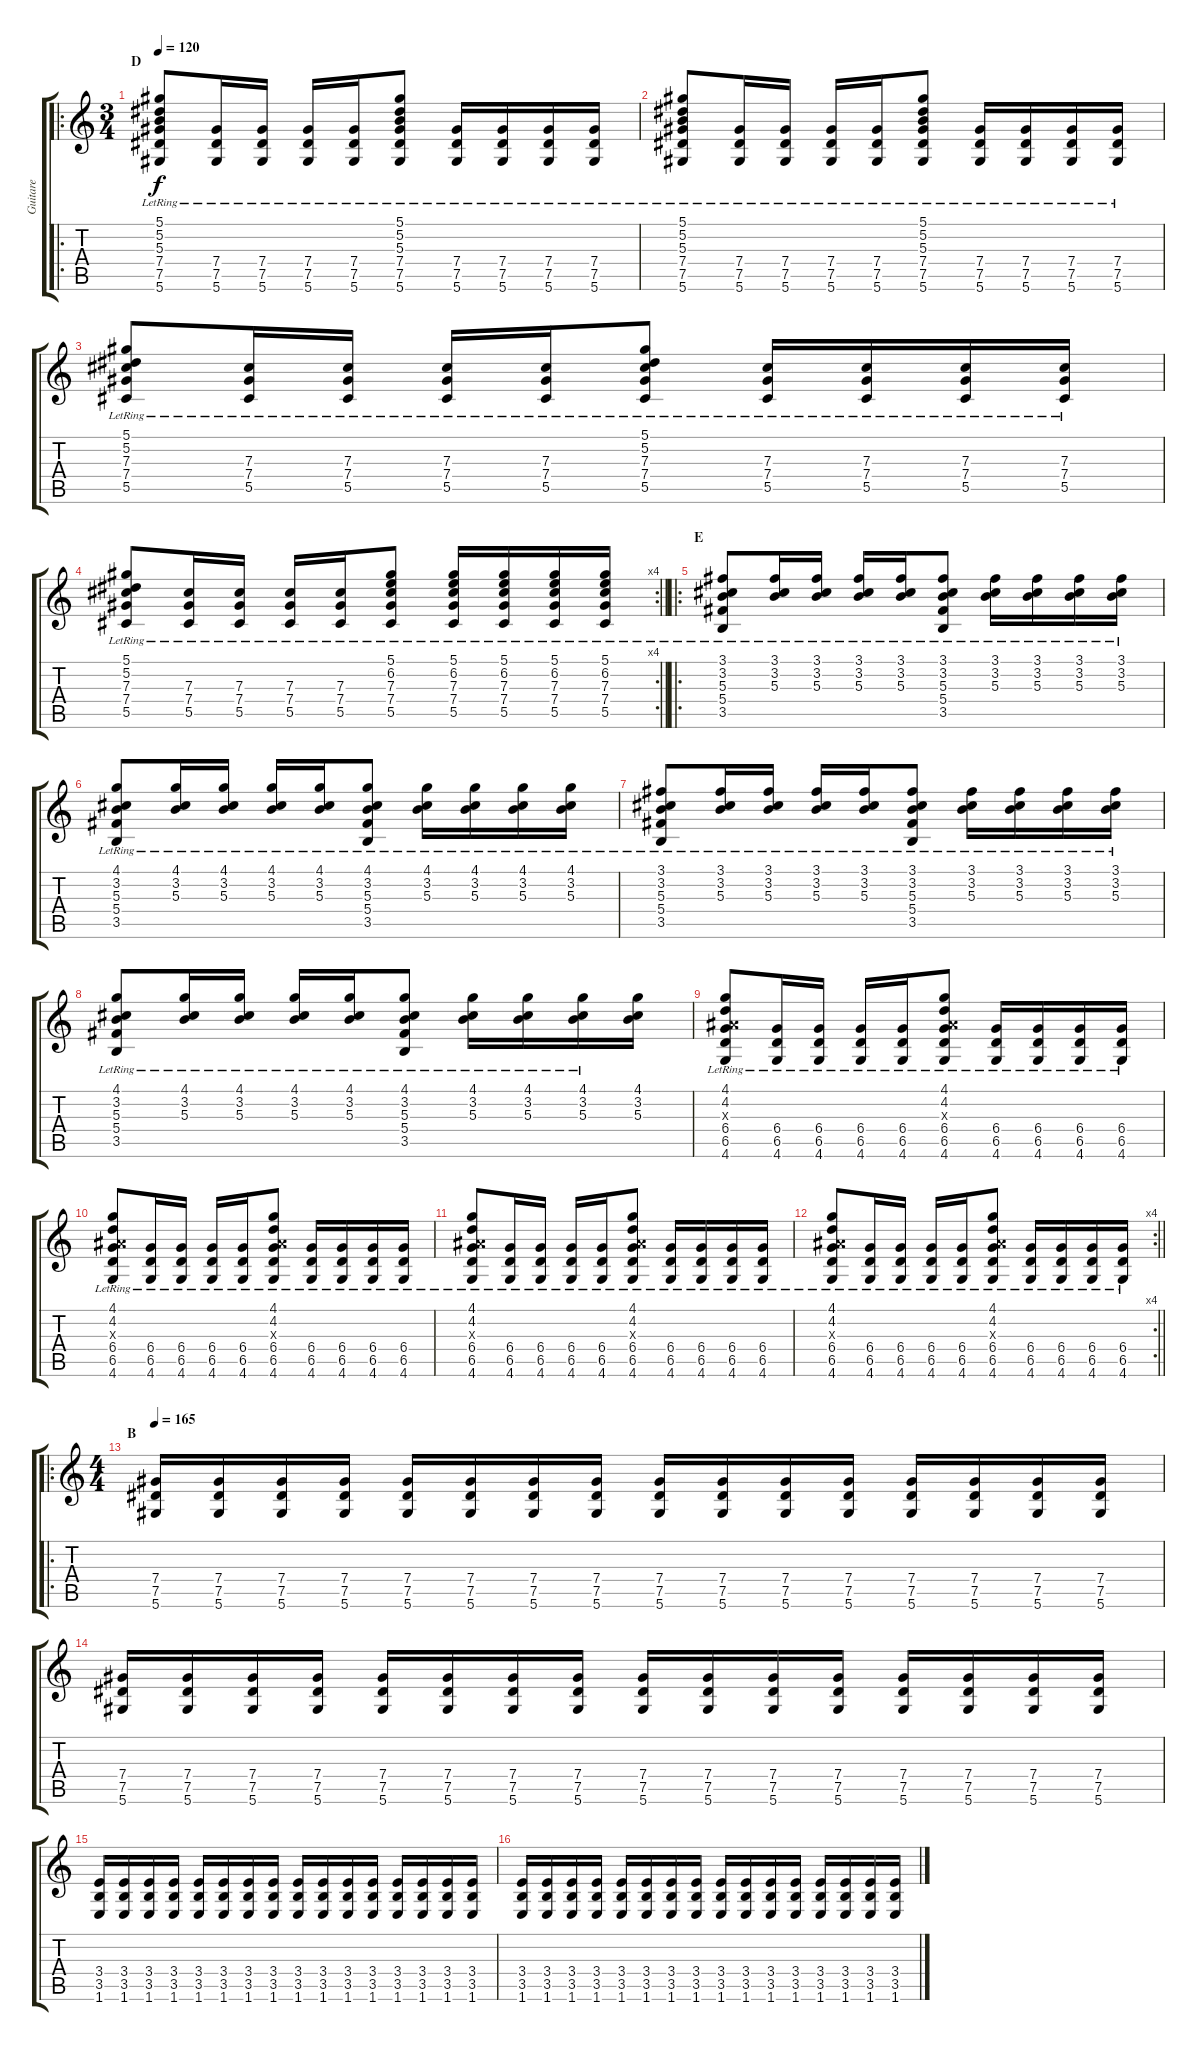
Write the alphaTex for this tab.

\track ("Guitare" "Guitare") {instrument distortionguitar}
\staff {score tabs}
\tuning (Eb4 Bb3 Gb3 Db3 Ab2 Eb2) {hide}
\ro
\ts (3 4)
\section ("" "D")
\tempo 120
\clef g2
\ks c
(5.1{lr} 5.2{lr} 5.3{lr} 7.4{lr} 7.5{lr} 5.6{lr}).8{dy f volume 16} (7.4{lr} 7.5{lr} 5.6{lr}).16 (7.4{lr} 7.5{lr} 5.6{lr}).16 (7.4{lr} 7.5{lr} 5.6{lr}).16 (7.4{lr} 7.5{lr} 5.6{lr}).16 (5.1{lr} 5.2{lr} 5.3{lr} 7.4{lr} 7.5{lr} 5.6{lr}).8 (7.4{lr} 7.5{lr} 5.6{lr}).16 (7.4{lr} 7.5{lr} 5.6{lr}).16 (7.4{lr} 7.5{lr} 5.6{lr}).16 (7.4{lr} 7.5{lr} 5.6{lr}).16 |
(5.1{lr} 5.2{lr} 5.3{lr} 7.4{lr} 7.5{lr} 5.6{lr}).8 (7.4{lr} 7.5{lr} 5.6{lr}).16 (7.4{lr} 7.5{lr} 5.6{lr}).16 (7.4{lr} 7.5{lr} 5.6{lr}).16 (7.4{lr} 7.5{lr} 5.6{lr}).16 (5.1{lr} 5.2{lr} 5.3{lr} 7.4{lr} 7.5{lr} 5.6{lr}).8 (7.4{lr} 7.5{lr} 5.6{lr}).16 (7.4{lr} 7.5{lr} 5.6{lr}).16 (7.4{lr} 7.5{lr} 5.6{lr}).16 (7.4{lr} 7.5{lr} 5.6{lr}).16 |
(5.1{lr} 5.2{lr} 7.3{lr} 7.4{lr} 5.5{lr}).8 (7.3{lr} 7.4{lr} 5.5{lr}).16 (7.3{lr} 7.4{lr} 5.5{lr}).16 (7.3{lr} 7.4{lr} 5.5{lr}).16 (7.3{lr} 7.4{lr} 5.5{lr}).16 (5.1{lr} 5.2{lr} 7.3{lr} 7.4{lr} 5.5{lr}).8 (7.3{lr} 7.4{lr} 5.5{lr}).16 (7.3{lr} 7.4{lr} 5.5{lr}).16 (7.3{lr} 7.4{lr} 5.5{lr}).16 (7.3{lr} 7.4{lr} 5.5{lr}).16 |
\rc 4
\barLineRight lightlight
(5.1{lr} 5.2{lr} 7.3{lr} 7.4{lr} 5.5{lr}).8 (7.3{lr} 7.4{lr} 5.5{lr}).16 (7.3{lr} 7.4{lr} 5.5{lr}).16 (7.3{lr} 7.4{lr} 5.5{lr}).16 (7.3{lr} 7.4{lr} 5.5{lr}).16 (5.1{lr} 6.2{lr} 7.3{lr} 7.4{lr} 5.5{lr}).8 (5.1{lr} 6.2{lr} 7.3{lr} 7.4{lr} 5.5{lr}).16 (5.1{lr} 6.2{lr} 7.3{lr} 7.4{lr} 5.5{lr}).16 (5.1{lr} 6.2{lr} 7.3{lr} 7.4{lr} 5.5{lr}).16 (5.1{lr} 6.2{lr} 7.3{lr} 7.4{lr} 5.5{lr}).16 |
\ro
\section ("" "E")
(3.1{lr} 3.2{lr} 5.3{lr} 5.4{lr} 3.5{lr}).8 (3.1{lr} 3.2{lr} 5.3{lr}).16 (3.1{lr} 3.2{lr} 5.3{lr}).16 (3.1{lr} 3.2{lr} 5.3{lr}).16 (3.1{lr} 3.2{lr} 5.3{lr}).16 (3.1{lr} 3.2{lr} 5.3{lr} 5.4{lr} 3.5{lr}).8 (3.1{lr} 3.2{lr} 5.3{lr}).16 (3.1{lr} 3.2{lr} 5.3{lr}).16 (3.1{lr} 3.2{lr} 5.3{lr}).16 (3.1{lr} 3.2{lr} 5.3{lr}).16 |
(4.1{lr} 3.2{lr} 5.3{lr} 5.4{lr} 3.5{lr}).8 (4.1{lr} 3.2{lr} 5.3{lr}).16 (4.1{lr} 3.2{lr} 5.3{lr}).16 (4.1{lr} 3.2{lr} 5.3{lr}).16 (4.1{lr} 3.2{lr} 5.3{lr}).16 (4.1{lr} 3.2{lr} 5.3{lr} 5.4{lr} 3.5{lr}).8 (4.1{lr} 3.2{lr} 5.3{lr}).16 (4.1{lr} 3.2{lr} 5.3{lr}).16 (4.1{lr} 3.2{lr} 5.3{lr}).16 (4.1{lr} 3.2{lr} 5.3{lr}).16 |
(3.1{lr} 3.2{lr} 5.3{lr} 5.4{lr} 3.5{lr}).8 (3.1{lr} 3.2{lr} 5.3{lr}).16 (3.1{lr} 3.2{lr} 5.3{lr}).16 (3.1{lr} 3.2{lr} 5.3{lr}).16 (3.1{lr} 3.2{lr} 5.3{lr}).16 (3.1{lr} 3.2{lr} 5.3{lr} 5.4{lr} 3.5{lr}).8 (3.1{lr} 3.2{lr} 5.3{lr}).16 (3.1{lr} 3.2{lr} 5.3{lr}).16 (3.1{lr} 3.2{lr} 5.3{lr}).16 (3.1{lr} 3.2{lr} 5.3{lr}).16 |
(4.1{lr} 3.2{lr} 5.3{lr} 5.4{lr} 3.5{lr}).8 (4.1{lr} 3.2{lr} 5.3{lr}).16 (4.1{lr} 3.2{lr} 5.3{lr}).16 (4.1{lr} 3.2{lr} 5.3{lr}).16 (4.1{lr} 3.2{lr} 5.3{lr}).16 (4.1{lr} 3.2{lr} 5.3{lr} 5.4{lr} 3.5{lr}).8 (4.1{lr} 3.2{lr} 5.3{lr}).16 (4.1{lr} 3.2{lr} 5.3{lr}).16 (4.1{lr} 3.2{lr} 5.3{lr}).16 (4.1 3.2 5.3).16 |
(4.1{lr} 4.2{lr} 4.3{x} 6.4{lr} 6.5{lr} 4.6{lr}).8 (6.4 6.5{lr} 4.6{lr}).16 (6.4 6.5{lr} 4.6{lr}).16 (6.4 6.5{lr} 4.6{lr}).16 (6.4 6.5{lr} 4.6{lr}).16 (4.1{lr} 4.2{lr} 4.3{x} 6.4{lr} 6.5{lr} 4.6{lr}).8 (6.4 6.5{lr} 4.6{lr}).16 (6.4 6.5{lr} 4.6{lr}).16 (6.4 6.5{lr} 4.6{lr}).16 (6.4 6.5{lr} 4.6{lr}).16 |
(4.1{lr} 4.2{lr} 4.3{x} 6.4{lr} 6.5{lr} 4.6{lr}).8 (6.4 6.5{lr} 4.6{lr}).16 (6.4 6.5{lr} 4.6{lr}).16 (6.4 6.5{lr} 4.6{lr}).16 (6.4 6.5{lr} 4.6{lr}).16 (4.1{lr} 4.2{lr} 4.3{x} 6.4{lr} 6.5{lr} 4.6{lr}).8 (6.4 6.5{lr} 4.6{lr}).16 (6.4 6.5{lr} 4.6{lr}).16 (6.4 6.5{lr} 4.6{lr}).16 (6.4 6.5{lr} 4.6{lr}).16 |
(4.1{lr} 4.2{lr} 4.3{x} 6.4{lr} 6.5{lr} 4.6{lr}).8 (6.4 6.5{lr} 4.6{lr}).16 (6.4 6.5{lr} 4.6{lr}).16 (6.4 6.5{lr} 4.6{lr}).16 (6.4 6.5{lr} 4.6{lr}).16 (4.1{lr} 4.2{lr} 4.3{x} 6.4{lr} 6.5{lr} 4.6{lr}).8 (6.4 6.5{lr} 4.6{lr}).16 (6.4 6.5{lr} 4.6{lr}).16 (6.4 6.5{lr} 4.6{lr}).16 (6.4 6.5{lr} 4.6{lr}).16 |
\rc 4
\barLineRight lightlight
(4.1{lr} 4.2{lr} 4.3{x} 6.4{lr} 6.5{lr} 4.6{lr}).8 (6.4 6.5{lr} 4.6{lr}).16 (6.4 6.5{lr} 4.6{lr}).16 (6.4 6.5{lr} 4.6{lr}).16 (6.4 6.5{lr} 4.6{lr}).16 (4.1{lr} 4.2{lr} 4.3{x} 6.4{lr} 6.5{lr} 4.6{lr}).8 (6.4 6.5{lr} 4.6{lr}).16 (6.4 6.5{lr} 4.6{lr}).16 (6.4 6.5{lr} 4.6{lr}).16 (6.4 6.5{lr} 4.6{lr}).16 |
\ro
\ts (4 4)
\section ("" "B")
\tempo 165
(7.4 7.5 5.6).16 (7.4 7.5 5.6).16 (7.4 7.5 5.6).16 (7.4 7.5 5.6).16 (7.4 7.5 5.6).16 (7.4 7.5 5.6).16 (7.4 7.5 5.6).16 (7.4 7.5 5.6).16 (7.4 7.5 5.6).16 (7.4 7.5 5.6).16 (7.4 7.5 5.6).16 (7.4 7.5 5.6).16 (7.4 7.5 5.6).16 (7.4 7.5 5.6).16 (7.4 7.5 5.6).16 (7.4 7.5 5.6).16 |
(7.4 7.5 5.6).16 (7.4 7.5 5.6).16 (7.4 7.5 5.6).16 (7.4 7.5 5.6).16 (7.4 7.5 5.6).16 (7.4 7.5 5.6).16 (7.4 7.5 5.6).16 (7.4 7.5 5.6).16 (7.4 7.5 5.6).16 (7.4 7.5 5.6).16 (7.4 7.5 5.6).16 (7.4 7.5 5.6).16 (7.4 7.5 5.6).16 (7.4 7.5 5.6).16 (7.4 7.5 5.6).16 (7.4 7.5 5.6).16 |
(3.4 3.5 1.6).16 (3.4 3.5 1.6).16 (3.4 3.5 1.6).16 (3.4 3.5 1.6).16 (3.4 3.5 1.6).16 (3.4 3.5 1.6).16 (3.4 3.5 1.6).16 (3.4 3.5 1.6).16 (3.4 3.5 1.6).16 (3.4 3.5 1.6).16 (3.4 3.5 1.6).16 (3.4 3.5 1.6).16 (3.4 3.5 1.6).16 (3.4 3.5 1.6).16 (3.4 3.5 1.6).16 (3.4 3.5 1.6).16 |
(3.4 3.5 1.6).16 (3.4 3.5 1.6).16 (3.4 3.5 1.6).16 (3.4 3.5 1.6).16 (3.4 3.5 1.6).16 (3.4 3.5 1.6).16 (3.4 3.5 1.6).16 (3.4 3.5 1.6).16 (3.4 3.5 1.6).16 (3.4 3.5 1.6).16 (3.4 3.5 1.6).16 (3.4 3.5 1.6).16 (3.4 3.5 1.6).16 (3.4 3.5 1.6).16 (3.4 3.5 1.6).16 (3.4 3.5 1.6).16
